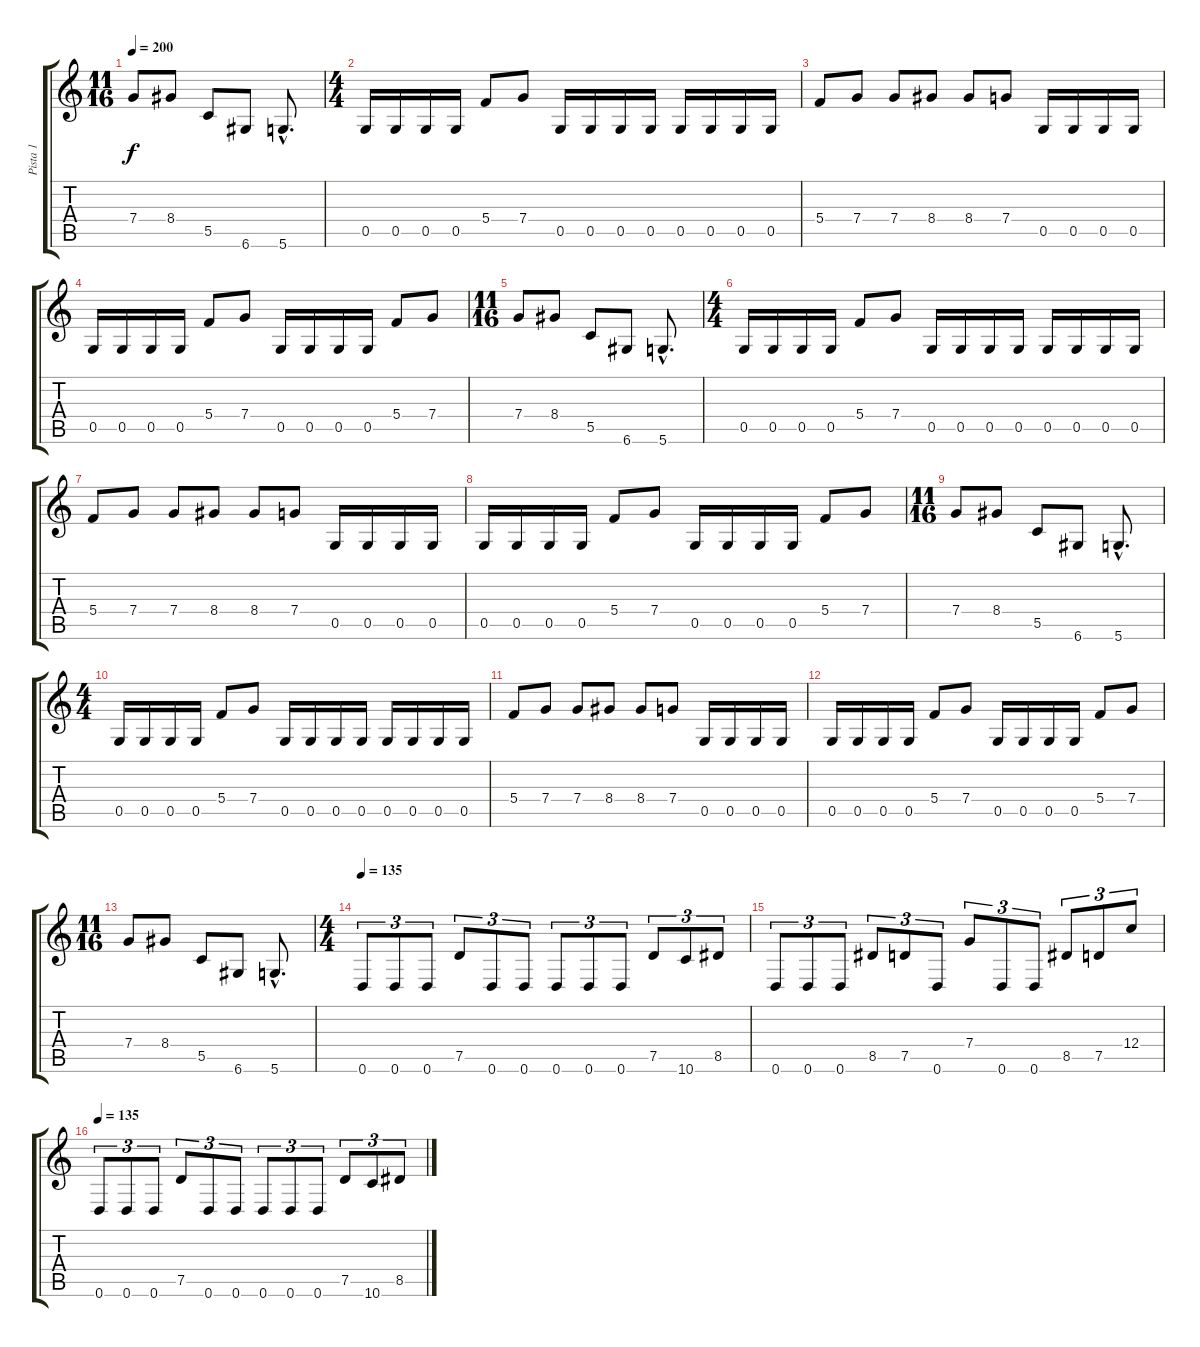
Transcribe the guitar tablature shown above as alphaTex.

\track ("Pista 1" "Pista 1") {instrument distortionguitar}
\staff {score tabs}
\tuning (D4 A3 F3 C3 G2 D2) {hide}
\ts (11 16)
\tempo 200
\clef g2
\ks c
7.4.8{dy f} 8.4.8 5.5.8 6.6.8 5.6{hac}.8{d} |
\ts (4 4)
0.5.16 0.5.16 0.5.16 0.5.16 5.4.8 7.4.8 0.5.16 0.5.16 0.5.16 0.5.16 0.5.16 0.5.16 0.5.16 0.5.16 |
5.4.8 7.4.8 7.4.8 8.4.8 8.4.8 7.4.8 0.5.16 0.5.16 0.5.16 0.5.16 |
0.5.16 0.5.16 0.5.16 0.5.16 5.4.8 7.4.8 0.5.16 0.5.16 0.5.16 0.5.16 5.4.8 7.4.8 |
\ts (11 16)
7.4.8 8.4.8 5.5.8 6.6.8 5.6{hac}.8{d} |
\ts (4 4)
0.5.16 0.5.16 0.5.16 0.5.16 5.4.8 7.4.8 0.5.16 0.5.16 0.5.16 0.5.16 0.5.16 0.5.16 0.5.16 0.5.16 |
5.4.8 7.4.8 7.4.8 8.4.8 8.4.8 7.4.8 0.5.16 0.5.16 0.5.16 0.5.16 |
0.5.16 0.5.16 0.5.16 0.5.16 5.4.8 7.4.8 0.5.16 0.5.16 0.5.16 0.5.16 5.4.8 7.4.8 |
\ts (11 16)
7.4.8 8.4.8 5.5.8 6.6.8 5.6{hac}.8{d} |
\ts (4 4)
0.5.16 0.5.16 0.5.16 0.5.16 5.4.8 7.4.8 0.5.16 0.5.16 0.5.16 0.5.16 0.5.16 0.5.16 0.5.16 0.5.16 |
5.4.8 7.4.8 7.4.8 8.4.8 8.4.8 7.4.8 0.5.16 0.5.16 0.5.16 0.5.16 |
0.5.16 0.5.16 0.5.16 0.5.16 5.4.8 7.4.8 0.5.16 0.5.16 0.5.16 0.5.16 5.4.8 7.4.8 |
\ts (11 16)
7.4.8 8.4.8 5.5.8 6.6.8 5.6{hac}.8{d} |
\ts (4 4)
\tempo 135
0.6.8{tu (3 2)} 0.6.8{tu (3 2)} 0.6.8{tu (3 2)} 7.5.8{tu (3 2)} 0.6.8{tu (3 2)} 0.6.8{tu (3 2)} 0.6.8{tu (3 2)} 0.6.8{tu (3 2)} 0.6.8{tu (3 2)} 7.5.8{tu (3 2)} 10.6.8{tu (3 2)} 8.5.8{tu (3 2)} |
0.6.8{tu (3 2)} 0.6.8{tu (3 2)} 0.6.8{tu (3 2)} 8.5.8{tu (3 2)} 7.5.8{tu (3 2)} 0.6.8{tu (3 2)} 7.4.8{tu (3 2)} 0.6.8{tu (3 2)} 0.6.8{tu (3 2)} 8.5.8{tu (3 2)} 7.5.8{tu (3 2)} 12.4.8{tu (3 2)} |
\tempo 135
0.6.8{tu (3 2)} 0.6.8{tu (3 2)} 0.6.8{tu (3 2)} 7.5.8{tu (3 2)} 0.6.8{tu (3 2)} 0.6.8{tu (3 2)} 0.6.8{tu (3 2)} 0.6.8{tu (3 2)} 0.6.8{tu (3 2)} 7.5.8{tu (3 2)} 10.6.8{tu (3 2)} 8.5.8{tu (3 2)}
